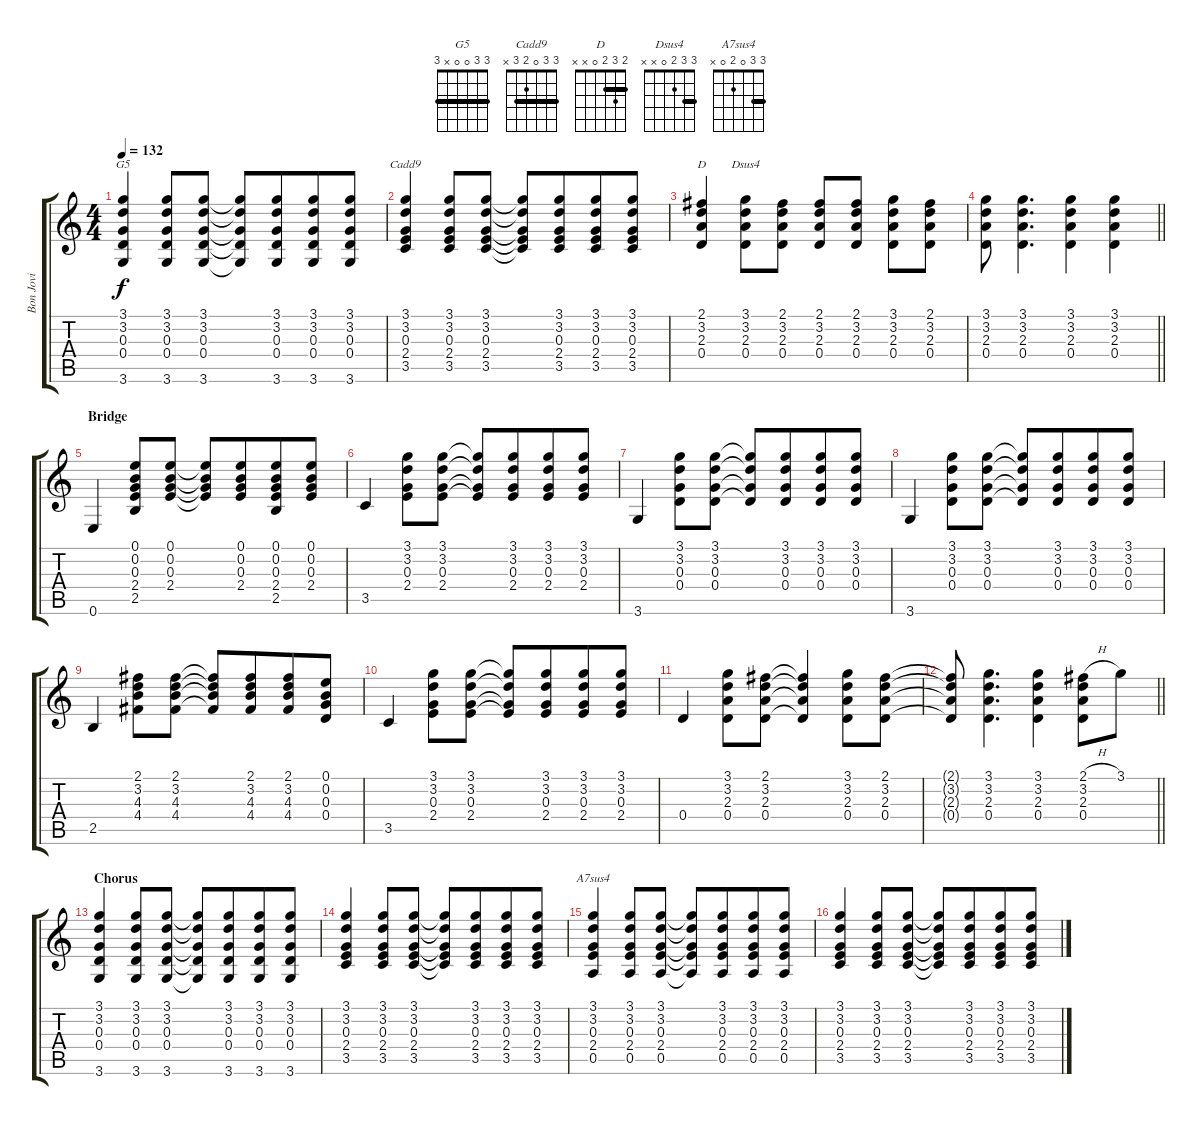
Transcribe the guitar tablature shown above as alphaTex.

\track ("Bon Jovi" "Bon Jovi") {instrument acousticguitarsteel}
\staff {score tabs}
\tuning (E4 B3 G3 D3 A2 E2) {hide}
\chord ("G5" 3 3 0 0 x 3) {barre 3}
\chord ("Cadd9" 3 3 0 2 3 x) {barre 3}
\chord ("D" 2 3 2 0 x x) {barre 2}
\chord ("Dsus4" 3 3 2 0 x x) {barre 3}
\chord ("A7sus4" 3 3 0 2 0 x) {barre 3}
\ts (4 4)
\tempo 132
\clef g2
\ks c
(3.1 3.2 0.3 0.4 3.6).4{ch "G5" dy f} (3.1 3.2 0.3 0.4 3.6).8 (3.1 3.2 0.3 0.4 3.6).8 (3.1{t} 3.2{t} 0.3{t} 0.4{t} 3.6{t}).8 (3.1 3.2 0.3 0.4 3.6).8{beam merge} (3.1 3.2 0.3 0.4 3.6).8 (3.1 3.2 0.3 0.4 3.6).8 |
(3.1 3.2 0.3 2.4 3.5).4{ch "Cadd9"} (3.1 3.2 0.3 2.4 3.5).8 (3.1 3.2 0.3 2.4 3.5).8 (3.1{t} 3.2{t} 0.3{t} 2.4{t} 3.5{t}).8 (3.1 3.2 0.3 2.4 3.5).8{beam merge} (3.1 3.2 0.3 2.4 3.5).8 (3.1 3.2 0.3 2.4 3.5).8 |
(2.1 3.2 2.3 0.4).4{ch "D"} (3.1 3.2 2.3 0.4).8{ch "Dsus4"} (2.1 3.2 2.3 0.4).8 (2.1 3.2 2.3 0.4).8 (2.1 3.2 2.3 0.4).8 (3.1 3.2 2.3 0.4).8 (2.1 3.2 2.3 0.4).8 |
\barLineRight lightlight
(3.1 3.2 2.3 0.4).8 (3.1 3.2 2.3 0.4).4{d} (3.1 3.2 2.3 0.4).4 (3.1 3.2 2.3 0.4).4 |
\section ("" "Bridge")
0.6.4 (0.1 0.2 0.3 2.4 2.5).8 (0.1 0.2 0.3 2.4).8 (0.1{t} 0.2{t} 0.3{t} 2.4{t}).8{beam Up} (0.1 0.2 0.3 2.4).8{beam Up beam merge} (0.1 0.2 0.3 2.4 2.5).8 (0.1 0.2 0.3 2.4).8 |
3.5.4 (3.1 3.2 0.3 2.4).8 (3.1 3.2 0.3 2.4).8 (3.1{t} 3.2{t} 0.3{t} 2.4{t}).8{beam Up} (3.1 3.2 0.3 2.4).8{beam Up beam merge} (3.1 3.2 0.3 2.4).8 (3.1 3.2 0.3 2.4).8 |
3.6.4 (3.1 3.2 0.3 0.4).8 (3.1 3.2 0.3 0.4).8 (3.1{t} 3.2{t} 0.3{t} 0.4{t}).8{beam Up} (3.1 3.2 0.3 0.4).8{beam Up beam merge} (3.1 3.2 0.3 0.4).8 (3.1 3.2 0.3 0.4).8 |
3.6.4 (3.1 3.2 0.3 0.4).8 (3.1 3.2 0.3 0.4).8 (3.1{t} 3.2{t} 0.3{t} 0.4{t}).8{beam Up} (3.1 3.2 0.3 0.4).8{beam Up beam merge} (3.1 3.2 0.3 0.4).8 (3.1 3.2 0.3 0.4).8 |
2.5.4 (2.1 3.2 4.3 4.4).8 (2.1 3.2 4.3 4.4).8 (2.1{t} 3.2{t} 4.3{t} 4.4{t}).8 (2.1 3.2 4.3 4.4).8{beam merge} (2.1 3.2 4.3 4.4).8 (0.1 0.2 0.3 0.4).8 |
3.5.4 (3.1 3.2 0.3 2.4).8 (3.1 3.2 0.3 2.4).8 (3.1{t} 3.2{t} 0.3{t} 2.4{t}).8{beam Up} (3.1 3.2 0.3 2.4).8{beam Up beam merge} (3.1 3.2 0.3 2.4).8 (3.1 3.2 0.3 2.4).8 |
0.4.4 (3.1 3.2 2.3 0.4).8 (2.1 3.2 2.3 0.4).8 (2.1{t} 3.2{t} 2.3{t} 0.4{t}).4 (3.1 3.2 2.3 0.4).8 (2.1 3.2 2.3 0.4).8 |
\barLineRight lightlight
(2.1{t} 3.2{t} 2.3{t} 0.4{t}).8 (3.1 3.2 2.3 0.4).4{d} (3.1 3.2 2.3 0.4).4 (2.1{h} 3.2 2.3 0.4).8 3.1.8 |
\section ("" "Chorus")
(3.1 3.2 0.3 0.4 3.6).4 (3.1 3.2 0.3 0.4 3.6).8 (3.1 3.2 0.3 0.4 3.6).8 (3.1{t} 3.2{t} 0.3{t} 0.4{t} 3.6{t}).8 (3.1 3.2 0.3 0.4 3.6).8{beam merge} (3.1 3.2 0.3 0.4 3.6).8 (3.1 3.2 0.3 0.4 3.6).8 |
(3.1 3.2 0.3 2.4 3.5).4 (3.1 3.2 0.3 2.4 3.5).8 (3.1 3.2 0.3 2.4 3.5).8 (3.1{t} 3.2{t} 0.3{t} 2.4{t} 3.5{t}).8 (3.1 3.2 0.3 2.4 3.5).8{beam merge} (3.1 3.2 0.3 2.4 3.5).8 (3.1 3.2 0.3 2.4 3.5).8 |
(3.1 3.2 0.3 2.4 0.5).4{ch "A7sus4"} (3.1 3.2 0.3 2.4 0.5).8 (3.1 3.2 0.3 2.4 0.5).8 (3.1{t} 3.2{t} 0.3{t} 2.4{t} 0.5{t}).8 (3.1 3.2 0.3 2.4 0.5).8{beam merge} (3.1 3.2 0.3 2.4 0.5).8 (3.1 3.2 0.3 2.4 0.5).8 |
(3.1 3.2 0.3 2.4 3.5).4 (3.1 3.2 0.3 2.4 3.5).8 (3.1 3.2 0.3 2.4 3.5).8 (3.1{t} 3.2{t} 0.3{t} 2.4{t} 3.5{t}).8 (3.1 3.2 0.3 2.4 3.5).8{beam merge} (3.1 3.2 0.3 2.4 3.5).8 (3.1 3.2 0.3 2.4 3.5).8
